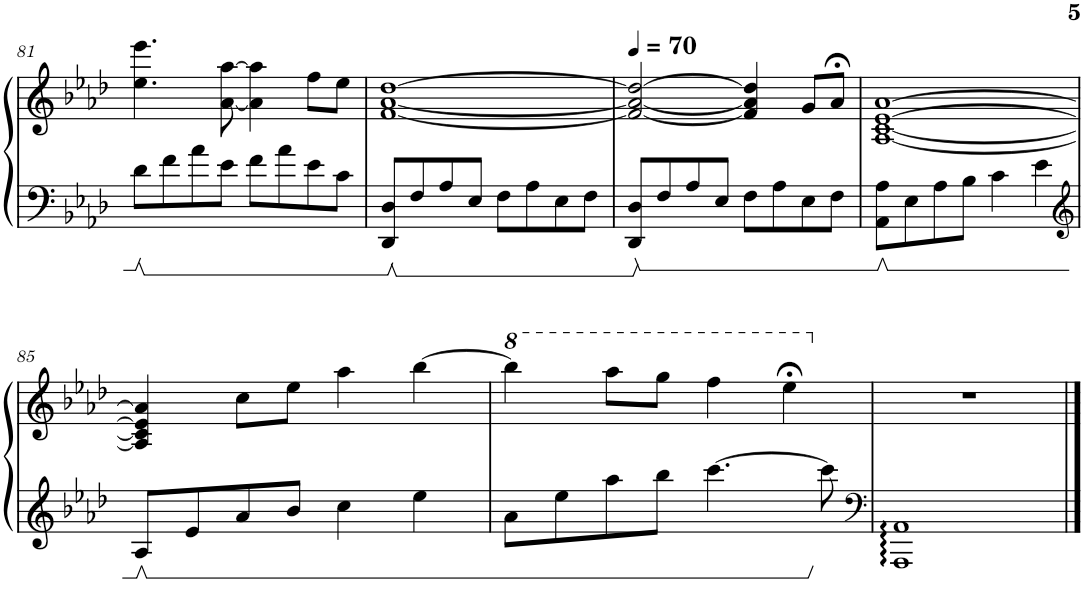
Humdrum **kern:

**kern	**kern
*part1	*part1
*staff2	*staff1
*I"Grand Piano	*
*I'Pno.	*
!!LO:PB:g=z
*clefF4	*clefG2
*k[b-e-a-d-]	*k[b-e-a-d-]
*M4/4	*M4/4
=81	=81
8d-\L	4.ee-\ 4.eee-\
8f\	.
8a-\	.
8e-\J	[8a-\ [8aa-\
8f\L	4a-\] 4aa-\]
8a-\	.
8e-\	8ff\L
8c\J	8ee-\J
=82	=82
8DD-/ 8D-/L	[1f [1a- [1dd-
8F/	.
8A-/	.
8E-/J	.
8F\L	.
8A-\	.
8E-\	.
8F\J	.
=83	=83
*	*MM70
8DD-/ 8D-/L	2f/_ 2a-/_ 2dd-/_
8F/	.
8A-/	.
8E-/J	.
8F\L	4f/] 4a-/] 4dd-/]
8A-\	.
8E-\	8g/L
8F\J	8a-;</J
=84	=84
8AA-\ 8A-\L	[1A- [1c [1e- [1a-
8E-\	.
8A-\	.
8B-\J	.
4c\	.
4e-\	.
!!LO:LB:g=z
=85	=85
*clefG2	*
8A-/L	4A-/] 4c/] 4e-/] 4a-/]
8e-/	.
8a-/	8cc\L
8b-/J	8ee-\J
4cc\	4aa-\
4ee-\	[4bb-\
=86	=86
*	*8va
8a-\L	4bbb-\]
8ee-\	.
8aa-\	8aaa-\L
8bb-\J	8ggg\J
[4.ccc\	4fff\
.	4eee-;<\
8ccc\]	.
=87	=87
*clefF4	*
*	*X8va
1AAA- 1AA-	1r
==	==
*-	*-
